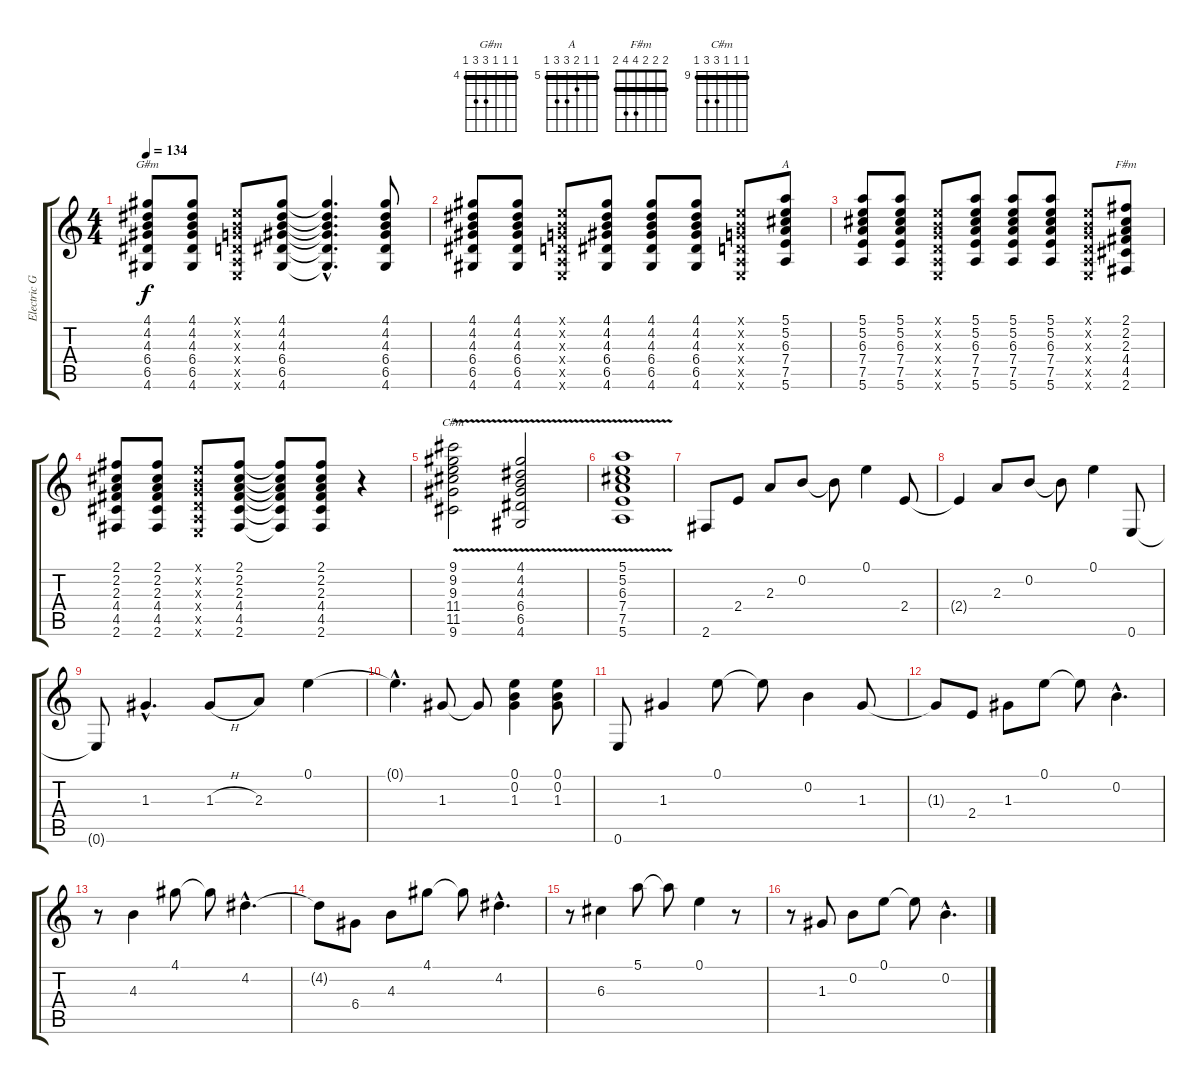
\track ("Electric Guitar" "Electric G") {instrument electricguitarjazz}
\staff {score tabs}
\tuning (E4 B3 G3 D3 A2 E2) {hide}
\chord ("G#m" 4 4 4 6 6 4) {firstfret 4 barre 4}
\chord ("A" 5 5 6 7 7 5) {firstfret 5 barre 5}
\chord ("F#m" 2 2 2 4 4 2) {barre 2}
\chord ("C#m" 9 9 9 11 11 9) {firstfret 9 barre 9}
\ts (4 4)
\tempo 134
\clef g2
\ks c
(4.1 4.2 4.3 6.4 6.5 4.6).8{ch "G#m" dy f} (4.1 4.2 4.3 6.4 6.5 4.6).8 (0.1{x} 0.2{x} 0.3{x} 0.4{x} 0.5{x} 0.6{x}).8 (4.1 4.2 4.3 6.4 6.5 4.6).8 (4.1{hac t} 4.2{hac t} 4.3{hac t} 6.4{hac t} 6.5{hac t} 4.6{hac t}).4{d} (4.1 4.2 4.3 6.4 6.5 4.6).8 |
(4.1 4.2 4.3 6.4 6.5 4.6).8 (4.1 4.2 4.3 6.4 6.5 4.6).8 (0.1{x} 0.2{x} 0.3{x} 0.4{x} 0.5{x} 0.6{x}).8 (4.1 4.2 4.3 6.4 6.5 4.6).8 (4.1 4.2 4.3 6.4 6.5 4.6).8 (4.1 4.2 4.3 6.4 6.5 4.6).8 (0.1{x} 0.2{x} 0.3{x} 0.4{x} 0.5{x} 0.6{x}).8 (5.1 5.2 6.3 7.4 7.5 5.6).8{ch "A"} |
(5.1 5.2 6.3 7.4 7.5 5.6).8 (5.1 5.2 6.3 7.4 7.5 5.6).8 (0.1{x} 0.2{x} 0.3{x} 0.4{x} 0.5{x} 0.6{x}).8 (5.1 5.2 6.3 7.4 7.5 5.6).8 (5.1 5.2 6.3 7.4 7.5 5.6).8 (5.1 5.2 6.3 7.4 7.5 5.6).8 (0.1{x} 0.2{x} 0.3{x} 0.4{x} 0.5{x} 0.6{x}).8 (2.1 2.2 2.3 4.4 4.5 2.6).8{ch "F#m"} |
(2.1 2.2 2.3 4.4 4.5 2.6).8 (2.1 2.2 2.3 4.4 4.5 2.6).8 (0.1{x} 0.2{x} 0.3{x} 0.4{x} 0.5{x} 0.6{x}).8 (2.1 2.2 2.3 4.4 4.5 2.6).8 (2.1{t} 2.2{t} 2.3{t} 4.4{t} 4.5{t} 2.6{t}).8 (2.1 2.2 2.3 4.4 4.5 2.6).8 r.4 |
(9.1{v} 9.2{v} 9.3{v} 11.4{v} 11.5{v} 9.6{v}).2{ch "C#m"} (4.1{v} 4.2{v} 4.3{v} 6.4{v} 6.5{v} 4.6{v}).2 |
(5.1{v} 5.2{v} 6.3{v} 7.4{v} 7.5{v} 5.6{v}).1 |
2.6.8 2.4.8 2.3.8 0.2.8 0.2{t}.8 0.1.4 2.4.8 |
2.4{t}.4 2.3.8 0.2.8 0.2{t}.8 0.1.4 0.6.8 |
0.6{t}.8 1.3{hac}.4{d} 1.3{h}.8 2.3.8 0.1.4 |
0.1{hac t}.4{d} 1.3.8 1.3{t}.8 (0.1 0.2 1.3).4 (0.1 0.2 1.3).8 |
0.6.8 1.3.4 0.1.8 0.1{t}.8 0.2.4 1.3.8 |
1.3{t}.8 2.4.8 1.3.8 0.1.8 0.1{t}.8 0.2{hac}.4{d} |
r.8 4.3.4 4.1.8 4.1{t}.8 4.2{hac}.4{d} |
4.2{t}.8 6.4.8 4.3.8 4.1.8 4.1{t}.8 4.2{hac}.4{d} |
r.8 6.3.4 5.1.8 5.1{t}.8 0.1.4 r.8 |
r.8 1.3.8 0.2.8 0.1.8 0.1{t}.8 0.2{hac}.4{d}
